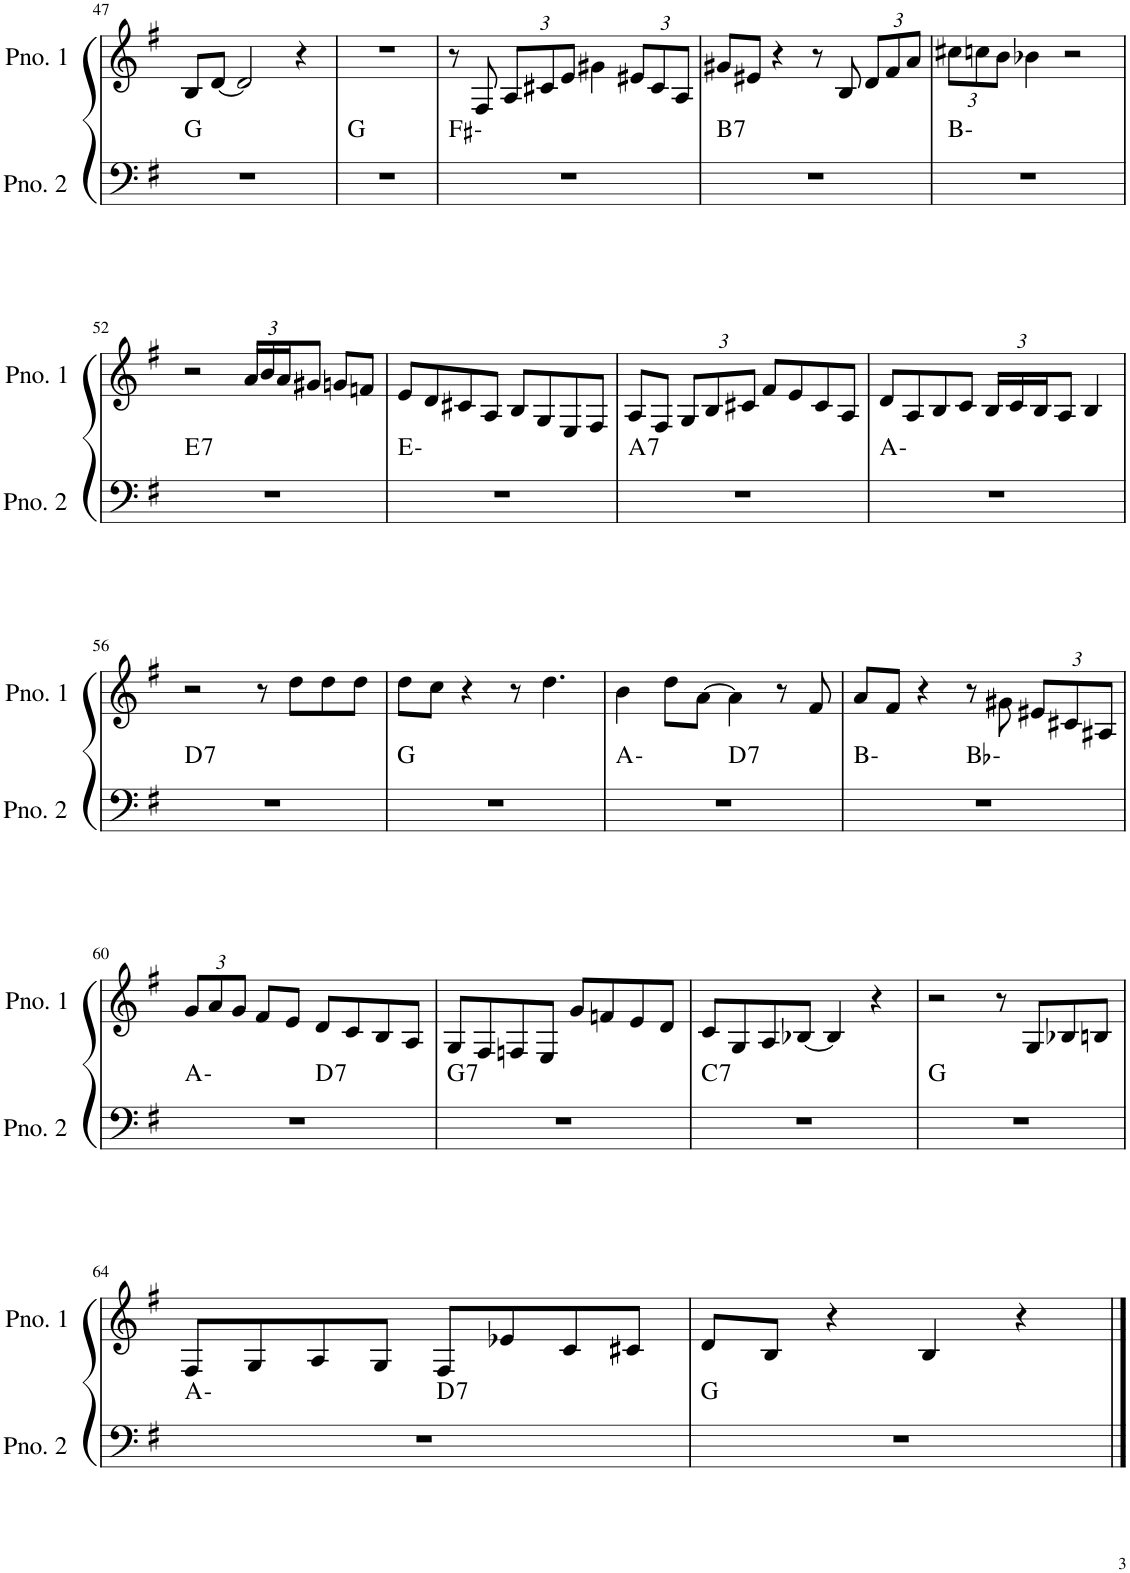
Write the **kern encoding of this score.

**kern	**harte	**kern
*part2	*part2	*part1
*staff2	*	*staff1
*I"ピアノ 2	*	*I"ピアノ 1
!!LO:PB:g=z
*clefF4	*	*clefG2
*k[f#]	*	*k[f#]
*M4/4	*	*M4/4
=47	=47	=47
1r	G:maj	8B/L
.	.	[8d/J
.	.	2d/]
.	.	4r
=48	=48	=48
1r	G:maj	1r
=49	=49	=49
1r	F#:min	8r
.	.	8F#/
*	*	*Xbrackettup
.	.	12A/L
.	.	12c#X/
.	.	12e/J
.	.	4g#X\
.	.	12e#X/L
.	.	12c#/
.	.	12A/J
=50	=50	=50
!	!LO:H:kt=7	!
1r	B:7	8g#X/L
.	.	8e#X/J
.	.	4r
.	.	8r
.	.	8B/
.	.	12d/L
.	.	12f#/
.	.	12a/J
=51	=51	=51
1r	B:min	12cc#X\L
.	.	12ccn\
.	.	12b\J
.	.	4b-X\
.	.	2r
!!LO:LB:g=z
=52	=52	=52
!	!LO:H:kt=7	!
1r	E:7	2r
.	.	24a/LL
.	.	24b/
.	.	24a/J
.	.	8g#X/J
.	.	8gn/L
.	.	8fn/J
=53	=53	=53
1r	E:min	8e/L
.	.	8d/
.	.	8c#X/
.	.	8A/J
.	.	8B/L
.	.	8G/
.	.	8E/
.	.	8F#/J
=54	=54	=54
!	!LO:H:kt=7	!
1r	A:7	8A/L
.	.	8F#/J
.	.	12G/L
.	.	12B/
.	.	12c#X/J
.	.	8f#/L
.	.	8e/
.	.	8c#/
.	.	8A/J
=55	=55	=55
1r	A:min	8d/L
.	.	8A/
.	.	8B/
.	.	8c/J
.	.	24B/LL
.	.	24c/
.	.	24B/J
.	.	8A/J
.	.	4B/
!!LO:LB:g=z
=56	=56	=56
!	!LO:H:kt=7	!
1r	D:7	2r
.	.	8r
.	.	8dd\L
.	.	8dd\
.	.	8dd\J
=57	=57	=57
1r	G:maj	8dd\L
.	.	8cc\J
.	.	4r
.	.	8r
.	.	4.dd\
=58	=58	=58
*^	*	*
1r	2ryy	A:min	4b\
.	.	.	8dd\L
.	.	.	[8a\J
!	!	!LO:H:kt=7	!
.	2ryy	D:7	4a\]
.	.	.	8r
.	.	.	8f#/
=59	=59	=59	=59
1r	2ryy	B:min	8a/L
.	.	.	8f#/J
.	.	.	4r
.	2ryy	Bb:min	8r
.	.	.	8g#X\
.	.	.	12e#X/L
.	.	.	12c#X/
.	.	.	12A#X/J
!!LO:LB:g=z
=60	=60	=60	=60
1r	2ryy	A:min	12g/L
.	.	.	12a/
.	.	.	12g/J
.	.	.	8f#/L
.	.	.	8e/J
!	!	!LO:H:kt=7	!
.	2ryy	D:7	8d/L
.	.	.	8c/
.	.	.	8B/
.	.	.	8A/J
=61	=61	=61	=61
!	!	!LO:H:kt=7	!
*v	*v	*	*
1r	G:7	8G/L
.	.	8F#/
.	.	8Fn/
.	.	8E/J
.	.	8g/L
.	.	8fn/
.	.	8e/
.	.	8d/J
=62	=62	=62
!	!LO:H:kt=7	!
1r	C:7	8c/L
.	.	8G/
.	.	8A/
.	.	[8B-X/J
.	.	4B-/]
.	.	4r
=63	=63	=63
1r	G:maj	2r
.	.	8r
.	.	8G/L
.	.	8B-X/
.	.	8Bn/J
!!LO:LB:g=z
=64	=64	=64
*^	*	*
1r	2ryy	A:min	8F#/L
.	.	.	8G/
.	.	.	8A/
.	.	.	8G/J
!	!	!LO:H:kt=7	!
.	2ryy	D:7	8F#/L
.	.	.	8e-X/
.	.	.	8c/
.	.	.	8c#X/J
*v	*v	*	*
=65	=65	=65
1r	G:maj	8d/L
.	.	8B/J
.	.	4r
.	.	4B/
.	.	4r
==	==	==
*-	*-	*-
